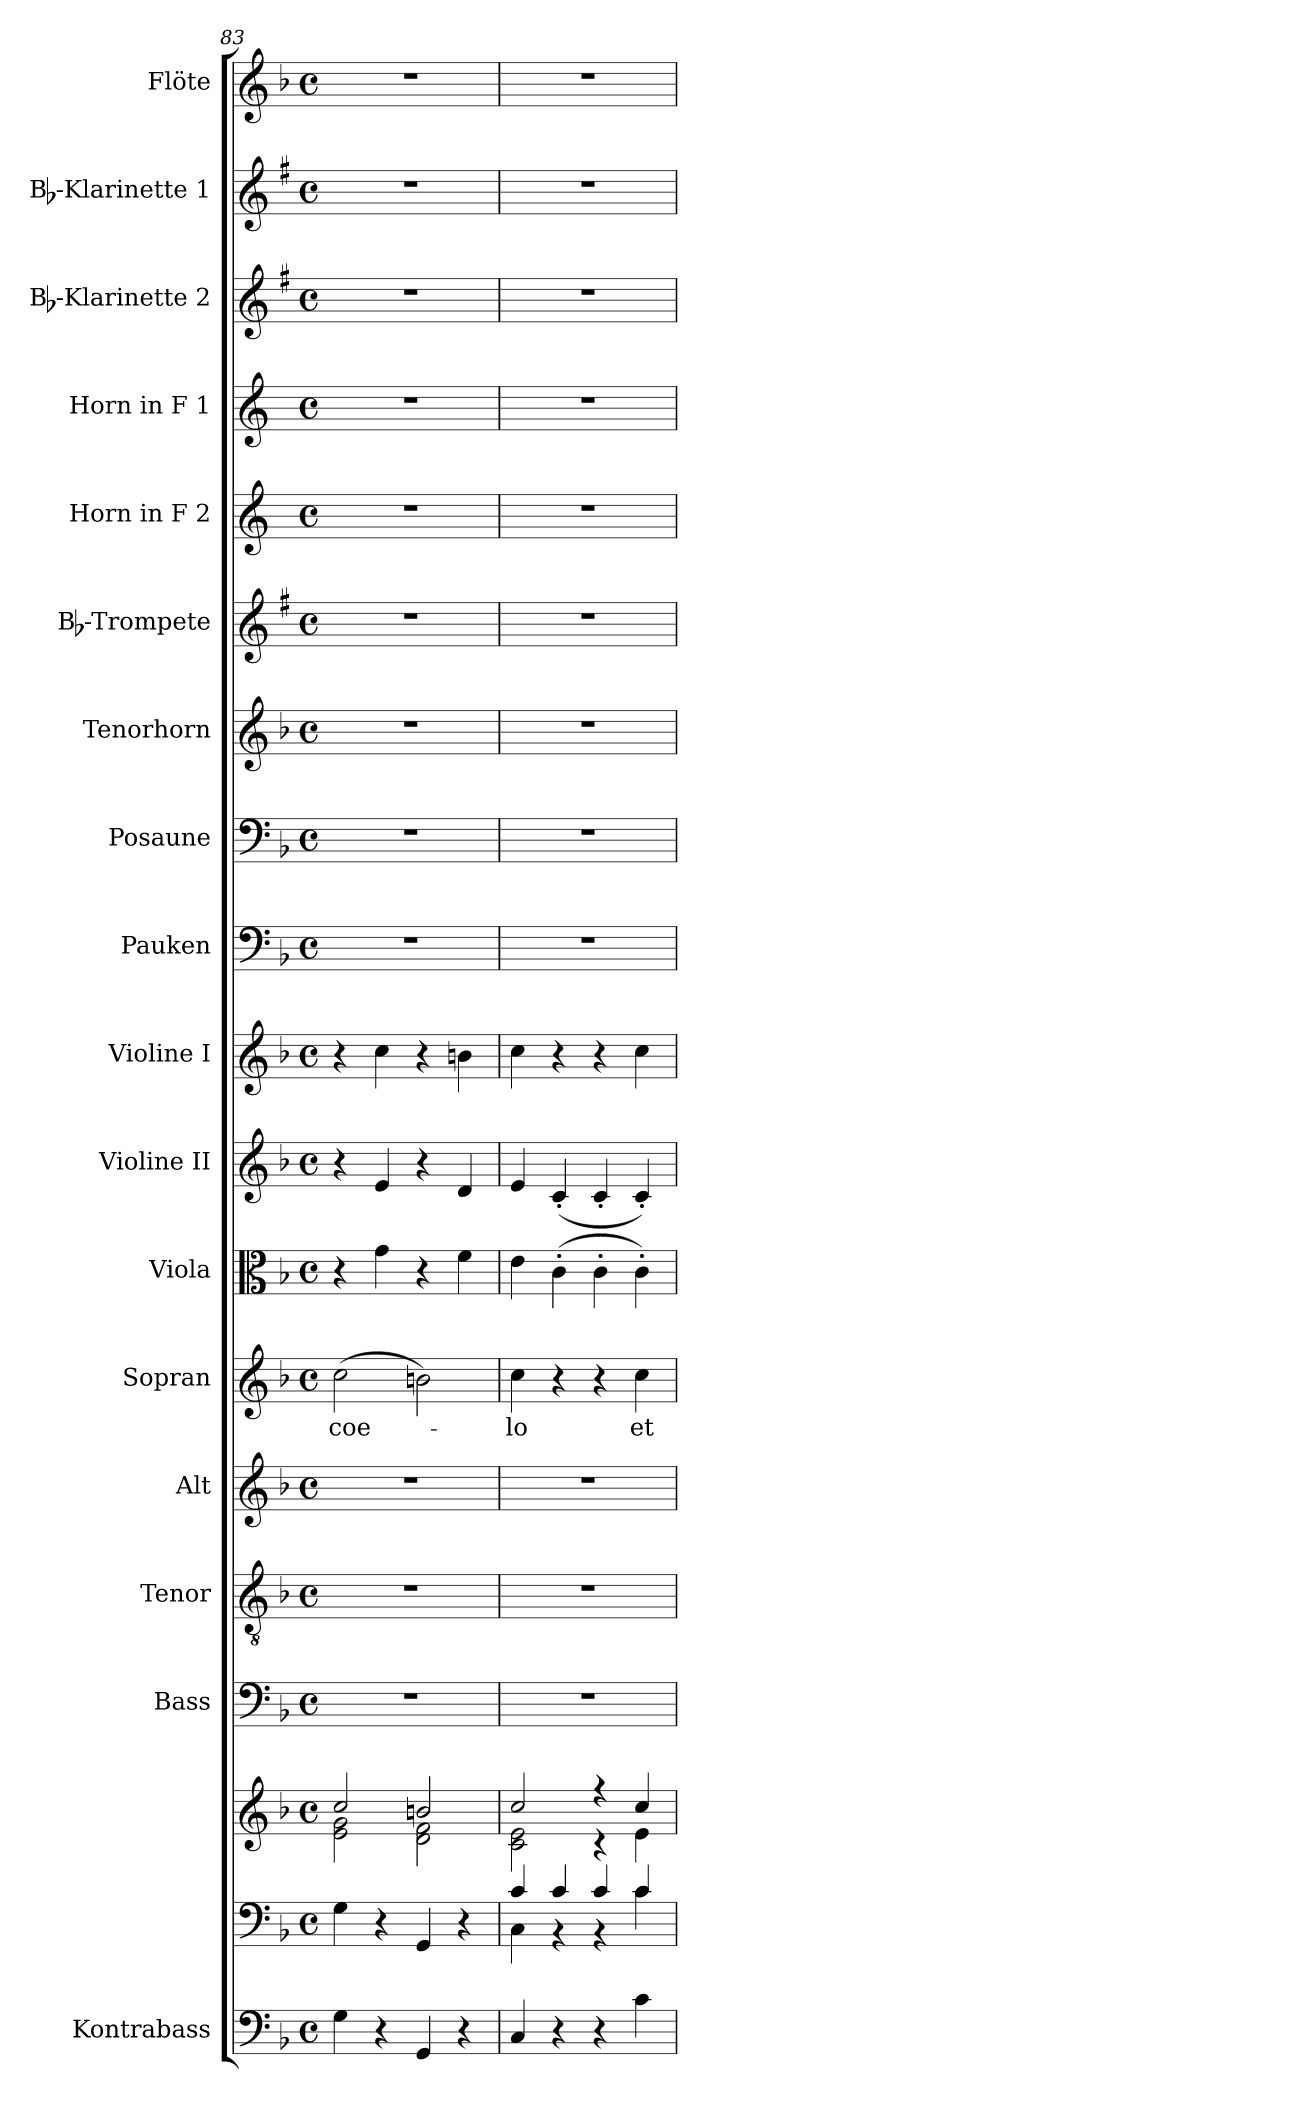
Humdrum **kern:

**kern	**kern	**kern	**kern	**kern	**kern	**kern	**text	**kern	**kern	**kern	**kern	**kern	**kern	**kern	**kern	**kern	**kern	**kern	**kern
*part18	*part17	*part17	*part16	*part15	*part14	*part13	*part13	*part12	*part11	*part10	*part9	*part8	*part7	*part6	*part5	*part4	*part3	*part2	*part1
*staff19	*staff18	*staff17	*staff16	*staff15	*staff14	*staff13	*staff13	*staff12	*staff11	*staff10	*staff9	*staff8	*staff7	*staff6	*staff5	*staff4	*staff3	*staff2	*staff1
*I"Kontrabass	*	*	*I"Bass	*I"Tenor	*I"Alt	*I"Sopran	*	*I"Viola	*I"Violine II	*I"Violine I	*I"Pauken	*I"Posaune	*I"Tenorhorn	*I"Bb-Trompete	*I"Horn in F 2	*I"Horn in F 1	*I"Bb-Klarinette 2	*I"Bb-Klarinette 1	*I"Flöte
*I'Kb.	*	*	*I'B.	*I'T.	*I'A.	*I'S.	*	*I'Vla.	*I'Vl. II	*I'Vl. I	*I'Pk.	*I'Pos.	*I'T. Hrn.	*I'Bb Trp.	*	*	*I'Bb Kl. 2	*I'Bb Kl. 1	*I'Fl.
*clefF4	*clefF4	*clefG2	*clefF4	*clefGv2	*clefG2	*clefG2	*	*clefC3	*clefG2	*clefG2	*clefF4	*clefF4	*clefG2	*clefG2	*clefG2	*clefG2	*clefG2	*clefG2	*clefG2
*ITrd7c12	*	*	*	*	*	*	*	*	*	*	*	*	*ITrd8c14	*ITrd1c2	*ITrd4c7	*ITrd4c7	*ITrd1c2	*ITrd1c2	*
*k[b-]	*k[b-]	*k[b-]	*k[b-]	*k[b-]	*k[b-]	*k[b-]	*	*k[b-]	*k[b-]	*k[b-]	*k[b-]	*k[b-]	*k[b-]	*k[b-]	*k[b-]	*k[b-]	*k[b-]	*k[b-]	*k[b-]
*F:	*F:	*F:	*F:	*F:	*F:	*F:	*	*F:	*F:	*F:	*F:	*F:	*F:	*F:	*F:	*F:	*F:	*F:	*F:
*M4/4	*M4/4	*M4/4	*M4/4	*M4/4	*M4/4	*M4/4	*	*M4/4	*M4/4	*M4/4	*M4/4	*M4/4	*M4/4	*M4/4	*M4/4	*M4/4	*M4/4	*M4/4	*M4/4
*met(c)	*met(c)	*met(c)	*met(c)	*met(c)	*met(c)	*met(c)	*	*met(c)	*met(c)	*met(c)	*met(c)	*met(c)	*met(c)	*met(c)	*met(c)	*met(c)	*met(c)	*met(c)	*met(c)
=83	=83	=83	=83	=83	=83	=83	=83	=83	=83	=83	=83	=83	=83	=83	=83	=83	=83	=83	=83
*	*	*^	*	*	*	*	*	*	*	*	*	*	*	*	*	*	*	*	*
!	!	!	!	!	!	!	!	!LO:LY:b	!	!	!	!	!	!	!	!	!	!	!	!
4GG\	4G\	2cc/	2e\ 2g\	1r	1r	1r	(>2cc\	coe-	4r	4r	4r	1r	1r	1r	1r	1r	1r	1r	1r	1r
4r	4r	.	.	.	.	.	.	.	4g\	4e/	4cc\	.	.	.	.	.	.	.	.	.
4GGG/	4GG/	2bn/	2d\ 2f\	.	.	.	2bn\)	.	4r	4r	4r	.	.	.	.	.	.	.	.	.
4r	4r	.	.	.	.	.	.	.	4f\	4d/	4bn\	.	.	.	.	.	.	.	.	.
=84	=84	=84	=84	=84	=84	=84	=84	=84	=84	=84	=84	=84	=84	=84	=84	=84	=84	=84	=84	=84
*	*^	*	*	*	*	*	*	*	*	*	*	*	*	*	*	*	*	*	*	*
!	!	!	!	!	!	!	!	!	!LO:LY:b	!	!	!	!	!	!	!	!	!	!	!	!
4CC/	4c/	4C\	2cc/	2c\ 2e\	1r	1r	1r	4cc\	-lo	4e\	4e/	4cc\	1r	1r	1r	1r	1r	1r	1r	1r	1r
4r	4c/	4r	.	.	.	.	.	4r	.	(>4c'>\	(<4c'</	4r	.	.	.	.	.	.	.	.	.
4r	4c/	4r	4r	4r	.	.	.	4r	.	4c'>\	4c'</	4r	.	.	.	.	.	.	.	.	.
!	!	!	!	!	!	!	!	!	!LO:LY:b	!	!	!	!	!	!	!	!	!	!	!	!
4C\	4c/	4c\	4cc/	4e\	.	.	.	4cc\	et	4c'>\)	4c'</)	4cc\	.	.	.	.	.	.	.	.	.
*	*v	*v	*	*	*	*	*	*	*	*	*	*	*	*	*	*	*	*	*	*	*
*	*	*v	*v	*	*	*	*	*	*	*	*	*	*	*	*	*	*	*	*	*
=	=	=	=	=	=	=	=	=	=	=	=	=	=	=	=	=	=	=	=
*-	*-	*-	*-	*-	*-	*-	*-	*-	*-	*-	*-	*-	*-	*-	*-	*-	*-	*-	*-
